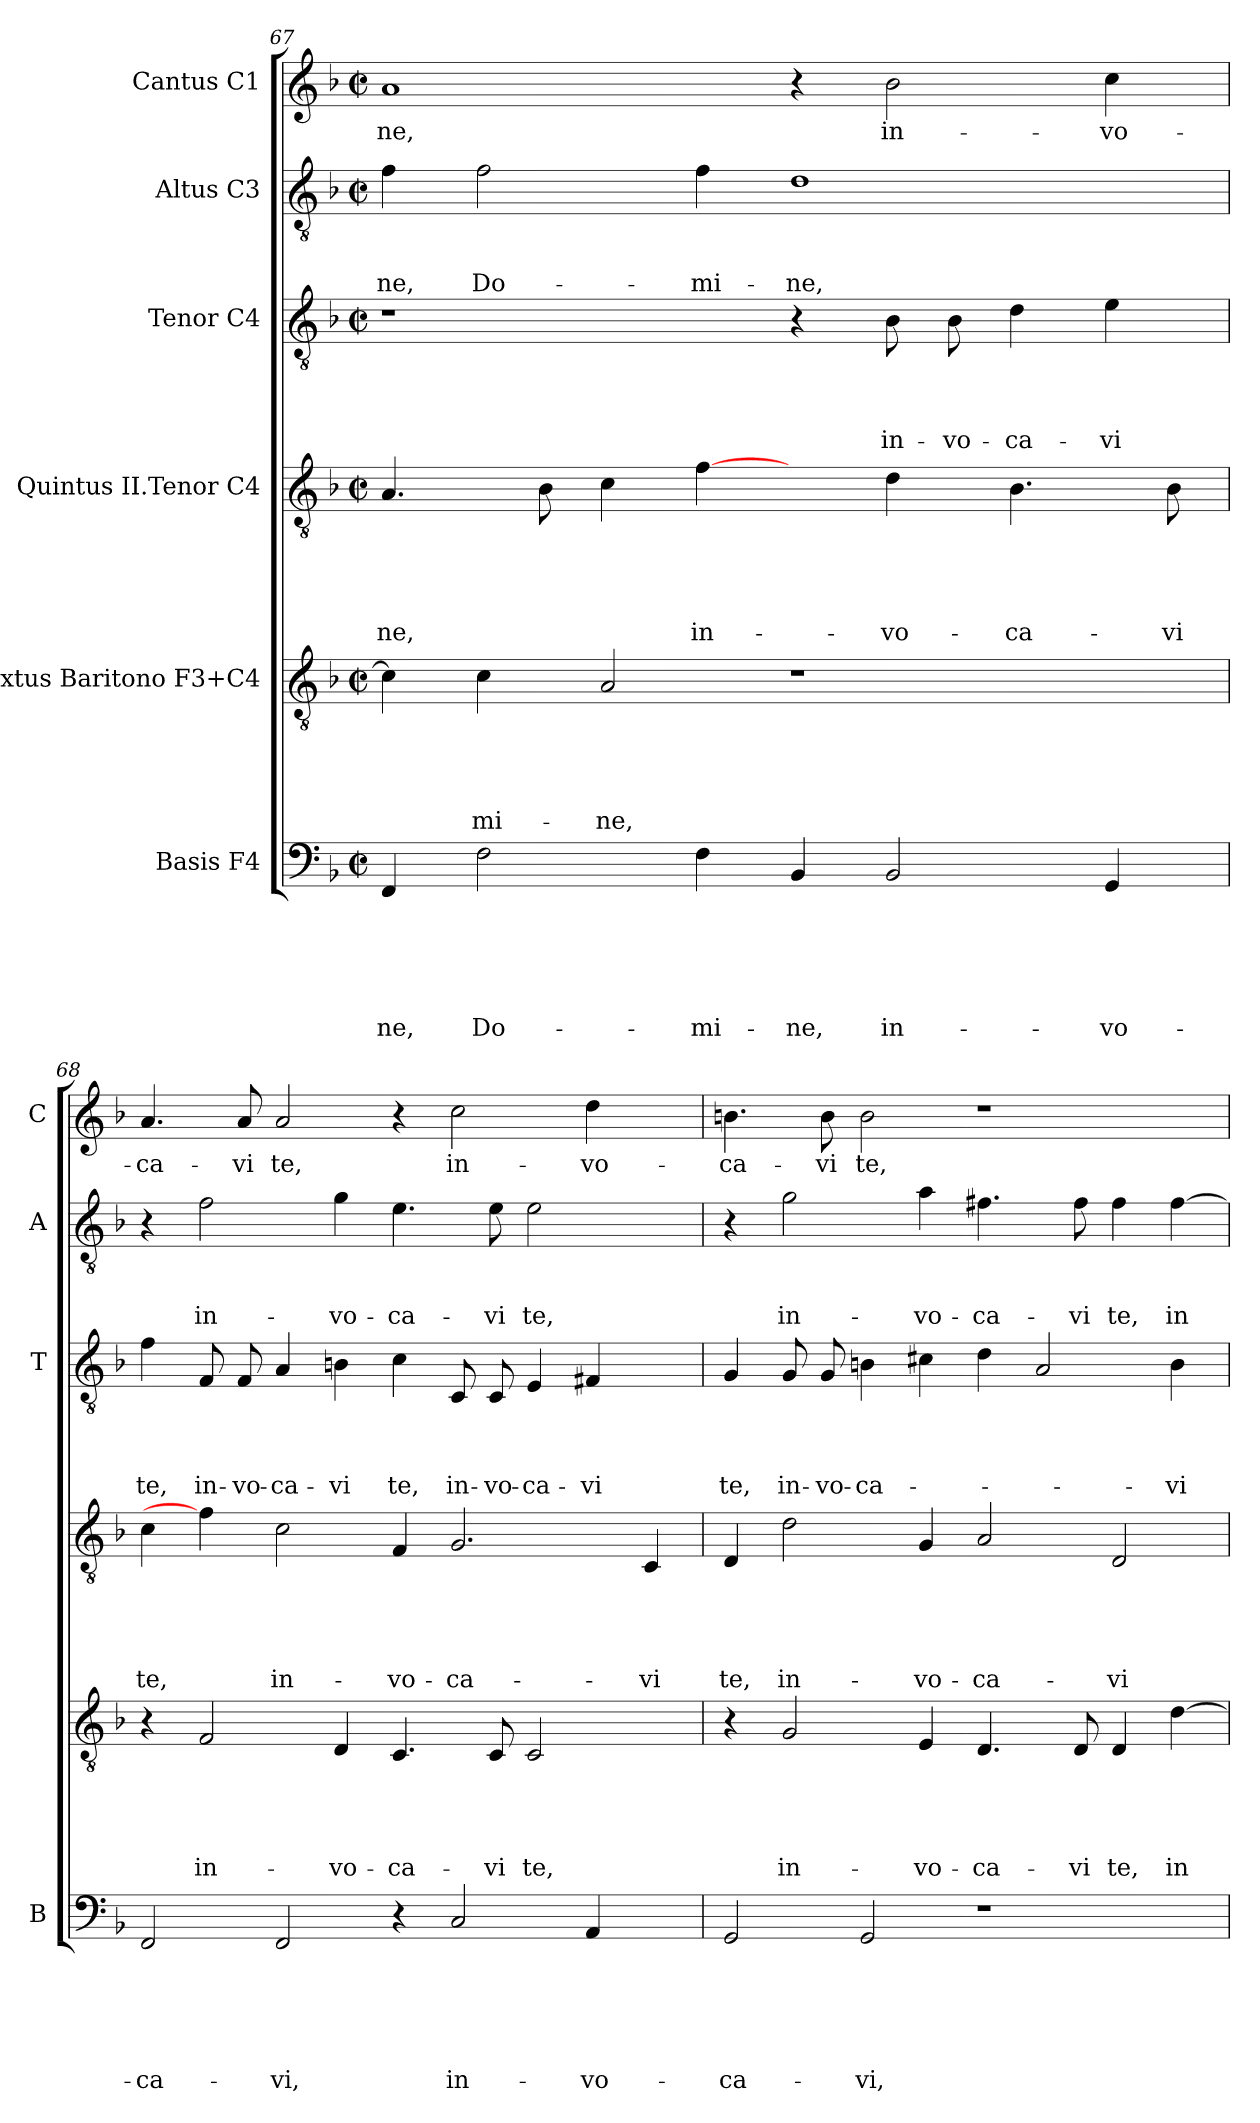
**kern	**text	**text	**text	**text	**text	**text	**kern	**text	**text	**text	**text	**text	**kern	**text	**text	**text	**text	**text	**kern	**text	**text	**text	**text	**kern	**text	**text	**text	**kern	**text
*part6	*part6	*part6	*part6	*part6	*part6	*part6	*part5	*part5	*part5	*part5	*part5	*part5	*part4	*part4	*part4	*part4	*part4	*part4	*part3	*part3	*part3	*part3	*part3	*part2	*part2	*part2	*part2	*part1	*part1
*staff6	*staff6	*staff6	*staff6	*staff6	*staff6	*staff6	*staff5	*staff5	*staff5	*staff5	*staff5	*staff5	*staff4	*staff4	*staff4	*staff4	*staff4	*staff4	*staff3	*staff3	*staff3	*staff3	*staff3	*staff2	*staff2	*staff2	*staff2	*staff1	*staff1
*I"Basis F4	*	*	*	*	*	*	*I"Sextus Baritono F3+C4	*	*	*	*	*	*I"Quintus II.Tenor C4	*	*	*	*	*	*I"Tenor C4	*	*	*	*	*I"Altus C3	*	*	*	*I"Cantus C1	*
*I'B	*	*	*	*	*	*	*	*	*	*	*	*	*	*	*	*	*	*	*I'T	*	*	*	*	*I'A	*	*	*	*I'C	*
!!LO:LB:g=z
*clefF4	*	*	*	*	*	*	*clefGv2	*	*	*	*	*	*clefGv2	*	*	*	*	*	*clefGv2	*	*	*	*	*clefGv2	*	*	*	*clefG2	*
*k[b-]	*	*	*	*	*	*	*k[b-]	*	*	*	*	*	*k[b-]	*	*	*	*	*	*k[b-]	*	*	*	*	*k[b-]	*	*	*	*k[b-]	*
*F:	*	*	*	*	*	*	*F:	*	*	*	*	*	*F:	*	*	*	*	*	*F:	*	*	*	*	*F:	*	*	*	*F:	*
*M2/2	*	*	*	*	*	*	*M2/2	*	*	*	*	*	*M2/2	*	*	*	*	*	*M2/2	*	*	*	*	*M2/2	*	*	*	*M2/2	*
*met(c|)	*	*	*	*	*	*	*met(c|)	*	*	*	*	*	*met(c|)	*	*	*	*	*	*met(c|)	*	*	*	*	*met(c|)	*	*	*	*met(c|)	*
=67	=67	=67	=67	=67	=67	=67	=67	=67	=67	=67	=67	=67	=67	=67	=67	=67	=67	=67	=67	=67	=67	=67	=67	=67	=67	=67	=67	=67	=67
!	!	!	!	!	!	!LO:LY:b	!	!	!	!	!	!	!	!	!	!	!	!LO:LY:b	!	!	!	!	!	!	!	!	!LO:LY:b	!	!LO:LY:b
4FF/	.	.	.	.	.	-ne,	4c\]	.	.	.	.	.	4.A/	.	.	.	.	-ne,	1r	.	.	.	.	4f\	.	.	-ne,	1a	-ne,
!	!	!	!	!	!	!LO:LY:b	!	!	!	!	!	!LO:LY:b	!	!	!	!	!	!	!	!	!	!	!	!	!	!	!LO:LY:b	!	!
2F\	.	.	.	.	.	Do-	4c\	.	.	.	.	-mi-	.	.	.	.	.	.	.	.	.	.	.	2f\	.	.	Do-	.	.
.	.	.	.	.	.	.	.	.	.	.	.	.	8B-\	.	.	.	.	.	.	.	.	.	.	.	.	.	.	.	.
!	!	!	!	!	!	!	!	!	!	!	!	!LO:LY:b	!	!	!	!	!	!	!	!	!	!	!	!	!	!	!	!	!
.	.	.	.	.	.	.	2A/	.	.	.	.	-ne,	4c\	.	.	.	.	.	.	.	.	.	.	.	.	.	.	.	.
!	!	!	!	!	!	!LO:LY:b	!	!	!	!	!	!	!	!	!	!	!	!LO:LY:b	!	!	!	!	!	!	!	!	!LO:LY:b	!	!
4F\	.	.	.	.	.	-mi-	.	.	.	.	.	.	[4f\	.	.	.	.	in-	.	.	.	.	.	4f\	.	.	-mi-	.	.
!	!	!	!	!	!	!LO:LY:b	!	!	!	!	!	!	!	!	!	!	!	!	!	!	!	!	!	!	!	!	!LO:LY:b	!	!
4BB-/	.	.	.	.	.	-ne,	1r	.	.	.	.	.	4ryy	.	.	.	.	.	4r	.	.	.	.	1d	.	.	-ne,	4r	.
!	!	!	!	!	!	!LO:LY:b	!	!	!	!	!	!	!	!	!	!	!	!LO:LY:b	!	!	!	!	!LO:LY:b	!	!	!	!	!	!LO:LY:b
2BB-/	.	.	.	.	.	in-	.	.	.	.	.	.	4d\	.	.	.	.	-vo-	8B-\	.	.	.	in-	.	.	.	.	2b-\	in-
!	!	!	!	!	!	!	!	!	!	!	!	!	!	!	!	!	!	!	!	!	!	!	!LO:LY:b	!	!	!	!	!	!
.	.	.	.	.	.	.	.	.	.	.	.	.	.	.	.	.	.	.	8B-\	.	.	.	-vo-	.	.	.	.	.	.
!	!	!	!	!	!	!	!	!	!	!	!	!	!	!	!	!	!	!LO:LY:b	!	!	!	!	!LO:LY:b	!	!	!	!	!	!
.	.	.	.	.	.	.	.	.	.	.	.	.	4.B-\	.	.	.	.	-ca-	4d\	.	.	.	-ca-	.	.	.	.	.	.
!	!	!	!	!	!	!LO:LY:b	!	!	!	!	!	!	!	!	!	!	!	!	!	!	!	!	!LO:LY:b	!	!	!	!	!	!LO:LY:b
4GG/	.	.	.	.	.	-vo-	.	.	.	.	.	.	.	.	.	.	.	.	4e\	.	.	.	-vi	.	.	.	.	4cc\	-vo-
!	!	!	!	!	!	!	!	!	!	!	!	!	!	!	!	!	!	!LO:LY:b	!	!	!	!	!	!	!	!	!	!	!
.	.	.	.	.	.	.	.	.	.	.	.	.	8B-\	.	.	.	.	-vi	.	.	.	.	.	.	.	.	.	.	.
=68	=68	=68	=68	=68	=68	=68	=68	=68	=68	=68	=68	=68	=68	=68	=68	=68	=68	=68	=68	=68	=68	=68	=68	=68	=68	=68	=68	=68	=68
!	!	!	!	!	!	!LO:LY:b	!	!	!	!	!	!	!	!	!	!	!	!LO:LY:b	!	!	!	!	!LO:LY:b	!	!	!	!	!	!LO:LY:b
2FF/	.	.	.	.	.	-ca-	4r	.	.	.	.	.	4c\	.	.	.	.	te,	4f\	.	.	.	te,	4r	.	.	.	4.a/	-ca-
!	!	!	!	!	!	!	!	!	!	!	!	!LO:LY:b	!	!	!	!	!	!	!	!	!	!	!LO:LY:b	!	!	!	!LO:LY:b	!	!
.	.	.	.	.	.	.	2F/	.	.	.	.	in-	4f\]	.	.	.	.	.	8F/	.	.	.	in-	2f\	.	.	in-	.	.
!	!	!	!	!	!	!	!	!	!	!	!	!	!	!	!	!	!	!	!	!	!	!	!LO:LY:b	!	!	!	!	!	!LO:LY:b
.	.	.	.	.	.	.	.	.	.	.	.	.	.	.	.	.	.	.	8F/	.	.	.	-vo-	.	.	.	.	8a/	-vi
!	!	!	!	!	!	!LO:LY:b	!	!	!	!	!	!	!	!	!	!	!	!LO:LY:b	!	!	!	!	!LO:LY:b	!	!	!	!	!	!LO:LY:b
2FF/	.	.	.	.	.	-vi,	.	.	.	.	.	.	2c\	.	.	.	.	in-	4A/	.	.	.	-ca-	.	.	.	.	2a/	te,
!	!	!	!	!	!	!	!	!	!	!	!	!LO:LY:b	!	!	!	!	!	!	!	!	!	!	!LO:LY:b	!	!	!	!LO:LY:b	!	!
.	.	.	.	.	.	.	4D/	.	.	.	.	-vo-	.	.	.	.	.	.	4Bn\	.	.	.	-vi	4g\	.	.	-vo-	.	.
!	!	!	!	!	!	!	!	!	!	!	!	!LO:LY:b	!	!	!	!	!	!LO:LY:b	!	!	!	!	!LO:LY:b	!	!	!	!LO:LY:b	!	!
4r	.	.	.	.	.	.	4.C/	.	.	.	.	-ca-	4F/	.	.	.	.	-vo-	4c\	.	.	.	te,	4.e\	.	.	-ca-	4r	.
!	!	!	!	!	!	!LO:LY:b	!	!	!	!	!	!	!	!	!	!	!	!LO:LY:b	!	!	!	!	!LO:LY:b	!	!	!	!	!	!LO:LY:b
2C/	.	.	.	.	.	in-	.	.	.	.	.	.	2.G/	.	.	.	.	-ca-	8C/	.	.	.	in-	.	.	.	.	2cc\	in-
!	!	!	!	!	!	!	!	!	!	!	!	!LO:LY:b	!	!	!	!	!	!	!	!	!	!	!LO:LY:b	!	!	!	!LO:LY:b	!	!
.	.	.	.	.	.	.	8C/	.	.	.	.	-vi	.	.	.	.	.	.	8C/	.	.	.	-vo-	8e\	.	.	-vi	.	.
!	!	!	!	!	!	!	!	!	!	!	!	!LO:LY:b	!	!	!	!	!	!	!	!	!	!	!LO:LY:b	!	!	!	!LO:LY:b	!	!
.	.	.	.	.	.	.	2C/	.	.	.	.	te,	.	.	.	.	.	.	4E/	.	.	.	-ca-	2e\	.	.	te,	.	.
!	!	!	!	!	!	!LO:LY:b	!	!	!	!	!	!	!	!	!	!	!	!	!	!	!	!	!LO:LY:b	!	!	!	!	!	!LO:LY:b
4AA/	.	.	.	.	.	-vo-	.	.	.	.	.	.	.	.	.	.	.	.	4F#X/	.	.	.	-vi	.	.	.	.	4dd\	-vo-
!	!	!	!	!	!	!	!	!	!	!	!	!	!	!	!	!	!	!LO:LY:b	!	!	!	!	!	!	!	!	!	!	!
4ryy	.	.	.	.	.	.	4ryy	.	.	.	.	.	4C/	.	.	.	.	-vi	4ryy	.	.	.	.	4ryy	.	.	.	4ryy	.
=69	=69	=69	=69	=69	=69	=69	=69	=69	=69	=69	=69	=69	=69	=69	=69	=69	=69	=69	=69	=69	=69	=69	=69	=69	=69	=69	=69	=69	=69
!	!	!	!	!	!	!LO:LY:b	!	!	!	!	!	!	!	!	!	!	!	!LO:LY:b	!	!	!	!	!LO:LY:b	!	!	!	!	!	!LO:LY:b
2GG/	.	.	.	.	.	-ca-	4r	.	.	.	.	.	4D/	.	.	.	.	te,	4G/	.	.	.	te,	4r	.	.	.	4.bn\	-ca-
!	!	!	!	!	!	!	!	!	!	!	!	!LO:LY:b	!	!	!	!	!	!LO:LY:b	!	!	!	!	!LO:LY:b	!	!	!	!LO:LY:b	!	!
.	.	.	.	.	.	.	2G/	.	.	.	.	in-	2d\	.	.	.	.	in-	8G/	.	.	.	in-	2g\	.	.	in-	.	.
!	!	!	!	!	!	!	!	!	!	!	!	!	!	!	!	!	!	!	!	!	!	!	!LO:LY:b	!	!	!	!	!	!LO:LY:b
.	.	.	.	.	.	.	.	.	.	.	.	.	.	.	.	.	.	.	8G/	.	.	.	-vo-	.	.	.	.	8b\	-vi
!	!	!	!	!	!	!LO:LY:b	!	!	!	!	!	!	!	!	!	!	!	!	!	!	!	!	!LO:LY:b	!	!	!	!	!	!LO:LY:b
2GG/	.	.	.	.	.	-vi,	.	.	.	.	.	.	.	.	.	.	.	.	4Bn\	.	.	.	-ca-	.	.	.	.	2b\	te,
!	!	!	!	!	!	!	!	!	!	!	!	!LO:LY:b	!	!	!	!	!	!LO:LY:b	!	!	!	!	!	!	!	!	!LO:LY:b	!	!
.	.	.	.	.	.	.	4E/	.	.	.	.	-vo-	4G/	.	.	.	.	-vo-	4c#X\	.	.	.	.	4a\	.	.	-vo-	.	.
!	!	!	!	!	!	!	!	!	!	!	!	!LO:LY:b	!	!	!	!	!	!LO:LY:b	!	!	!	!	!	!	!	!	!LO:LY:b	!	!
1r	.	.	.	.	.	.	4.D/	.	.	.	.	-ca-	2A/	.	.	.	.	-ca-	4d\	.	.	.	.	4.f#X\	.	.	-ca-	1r	.
.	.	.	.	.	.	.	.	.	.	.	.	.	.	.	.	.	.	.	2A/	.	.	.	.	.	.	.	.	.	.
!	!	!	!	!	!	!	!	!	!	!	!	!LO:LY:b	!	!	!	!	!	!	!	!	!	!	!	!	!	!	!LO:LY:b	!	!
.	.	.	.	.	.	.	8D/	.	.	.	.	-vi	.	.	.	.	.	.	.	.	.	.	.	8f#\	.	.	-vi	.	.
!	!	!	!	!	!	!	!	!	!	!	!	!LO:LY:b	!	!	!	!	!	!LO:LY:b	!	!	!	!	!	!	!	!	!LO:LY:b	!	!
.	.	.	.	.	.	.	4D/	.	.	.	.	te,	2D/	.	.	.	.	-vi	.	.	.	.	.	4f#\	.	.	te,	.	.
!	!	!	!	!	!	!	!	!	!	!	!	!LO:LY:b	!	!	!	!	!	!	!	!	!	!	!LO:LY:b	!	!	!	!LO:LY:b	!	!
.	.	.	.	.	.	.	[4d\	.	.	.	.	in-	.	.	.	.	.	.	4B\	.	.	.	-vi	[4f#\	.	.	in-	.	.
=	=	=	=	=	=	=	=	=	=	=	=	=	=	=	=	=	=	=	=	=	=	=	=	=	=	=	=	=	=
*-	*-	*-	*-	*-	*-	*-	*-	*-	*-	*-	*-	*-	*-	*-	*-	*-	*-	*-	*-	*-	*-	*-	*-	*-	*-	*-	*-	*-	*-
